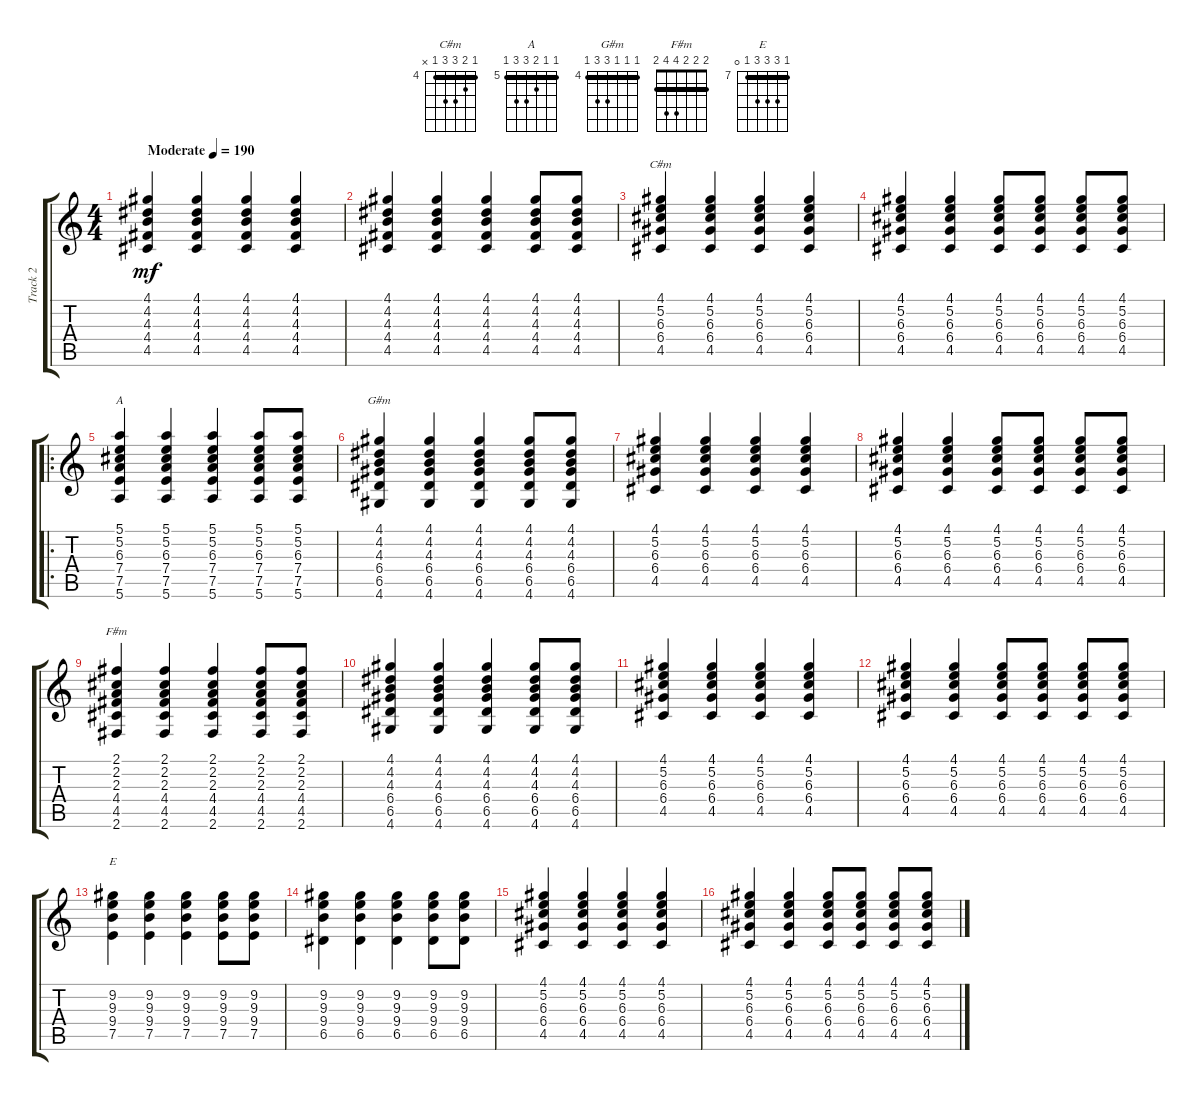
\track ("Track 2" "Track 2") {instrument acousticguitarsteel}
\staff {score tabs}
\tuning (E4 B3 G3 D3 A2 E2) {hide}
\chord ("C#m" 4 5 6 6 4 x) {firstfret 4 barre 4}
\chord ("A" 5 5 6 7 7 5) {firstfret 5 barre 5}
\chord ("G#m" 4 4 4 6 6 4) {firstfret 4 barre 4}
\chord ("F#m" 2 2 2 4 4 2) {barre 2}
\chord ("E" 7 9 9 9 7 0) {firstfret 7 barre 7}
\ts (4 4)
\tempo (190 "Moderate")
\clef g2
\ks c
(4.1 4.2 4.3 4.4 4.5).4{dy mf instrument acousticguitarsteel} (4.1 4.2 4.3 4.4 4.5).4 (4.1 4.2 4.3 4.4 4.5).4 (4.1 4.2 4.3 4.4 4.5).4 |
(4.1 4.2 4.3 4.4 4.5).4 (4.1 4.2 4.3 4.4 4.5).4 (4.1 4.2 4.3 4.4 4.5).4 (4.1 4.2 4.3 4.4 4.5).8 (4.1 4.2 4.3 4.4 4.5).8 |
(4.1 5.2 6.3 6.4 4.5).4{ch "C#m"} (4.1 5.2 6.3 6.4 4.5).4 (4.1 5.2 6.3 6.4 4.5).4 (4.1 5.2 6.3 6.4 4.5).4 |
(4.1 5.2 6.3 6.4 4.5).4 (4.1 5.2 6.3 6.4 4.5).4 (4.1 5.2 6.3 6.4 4.5).8 (4.1 5.2 6.3 6.4 4.5).8 (4.1 5.2 6.3 6.4 4.5).8 (4.1 5.2 6.3 6.4 4.5).8 |
\ro
(5.1 5.2 6.3 7.4 7.5 5.6).4{ch "A"} (5.1 5.2 6.3 7.4 7.5 5.6).4 (5.1 5.2 6.3 7.4 7.5 5.6).4 (5.1 5.2 6.3 7.4 7.5 5.6).8 (5.1 5.2 6.3 7.4 7.5 5.6).8 |
(4.1 4.2 4.3 6.4 6.5 4.6).4{ch "G#m"} (4.1 4.2 4.3 6.4 6.5 4.6).4 (4.1 4.2 4.3 6.4 6.5 4.6).4 (4.1 4.2 4.3 6.4 6.5 4.6).8 (4.1 4.2 4.3 6.4 6.5 4.6).8 |
(4.1 5.2 6.3 6.4 4.5).4 (4.1 5.2 6.3 6.4 4.5).4 (4.1 5.2 6.3 6.4 4.5).4 (4.1 5.2 6.3 6.4 4.5).4 |
(4.1 5.2 6.3 6.4 4.5).4 (4.1 5.2 6.3 6.4 4.5).4 (4.1 5.2 6.3 6.4 4.5).8 (4.1 5.2 6.3 6.4 4.5).8 (4.1 5.2 6.3 6.4 4.5).8 (4.1 5.2 6.3 6.4 4.5).8 |
(2.1 2.2 2.3 4.4 4.5 2.6).4{ch "F#m"} (2.1 2.2 2.3 4.4 4.5 2.6).4 (2.1 2.2 2.3 4.4 4.5 2.6).4 (2.1 2.2 2.3 4.4 4.5 2.6).8 (2.1 2.2 2.3 4.4 4.5 2.6).8 |
(4.1 4.2 4.3 6.4 6.5 4.6).4 (4.1 4.2 4.3 6.4 6.5 4.6).4 (4.1 4.2 4.3 6.4 6.5 4.6).4 (4.1 4.2 4.3 6.4 6.5 4.6).8 (4.1 4.2 4.3 6.4 6.5 4.6).8 |
(4.1 5.2 6.3 6.4 4.5).4 (4.1 5.2 6.3 6.4 4.5).4 (4.1 5.2 6.3 6.4 4.5).4 (4.1 5.2 6.3 6.4 4.5).4 |
(4.1 5.2 6.3 6.4 4.5).4 (4.1 5.2 6.3 6.4 4.5).4 (4.1 5.2 6.3 6.4 4.5).8 (4.1 5.2 6.3 6.4 4.5).8 (4.1 5.2 6.3 6.4 4.5).8 (4.1 5.2 6.3 6.4 4.5).8 |
(9.2 9.3 9.4 7.5).4{ch "E"} (9.2 9.3 9.4 7.5).4 (9.2 9.3 9.4 7.5).4 (9.2 9.3 9.4 7.5).8 (9.2 9.3 9.4 7.5).8 |
(9.2 9.3 9.4 6.5).4 (9.2 9.3 9.4 6.5).4 (9.2 9.3 9.4 6.5).4 (9.2 9.3 9.4 6.5).8 (9.2 9.3 9.4 6.5).8 |
(4.1 5.2 6.3 6.4 4.5).4 (4.1 5.2 6.3 6.4 4.5).4 (4.1 5.2 6.3 6.4 4.5).4 (4.1 5.2 6.3 6.4 4.5).4 |
(4.1 5.2 6.3 6.4 4.5).4 (4.1 5.2 6.3 6.4 4.5).4 (4.1 5.2 6.3 6.4 4.5).8 (4.1 5.2 6.3 6.4 4.5).8 (4.1 5.2 6.3 6.4 4.5).8 (4.1 5.2 6.3 6.4 4.5).8
